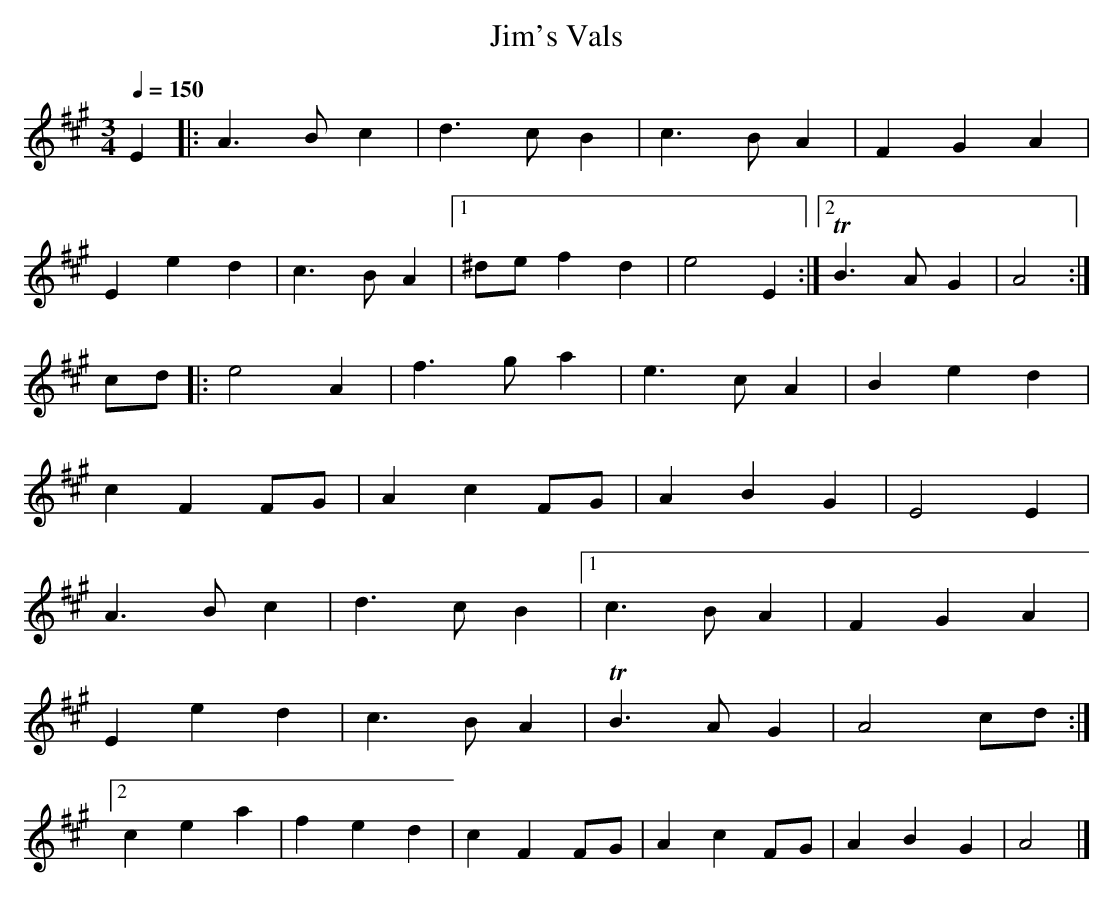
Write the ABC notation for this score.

X:1
T: Jim's Vals
M: 3/4
Q:1/4=150
K: A
E2 |: A2>B2c2 | d2>c2B2 | c2>B2A2 | F2G2A2 |
E2e2d2 | c2>B2 A2 |[1 ^def2d2 | e4E2 :|[2 !trill!B2>A2G2 | A4 :|
cd |: e4A2 | f2>g2a2 | e2>c2A2 | B2e2d2 |
c2F2FG | A2c2FG | A2B2G2 | E4 E2 |
A2>B2c2 | d2>c2B2 |[1 c2>B2A2 | F2G2A2 |
 E2e2d2 | c2>B2 A2 | !trill!B2>A2G2 | A4 cd :|
[2 c2e2a2 | f2e2d2 | c2F2FG | A2c2FG | A2B2G2 | A4 |]
